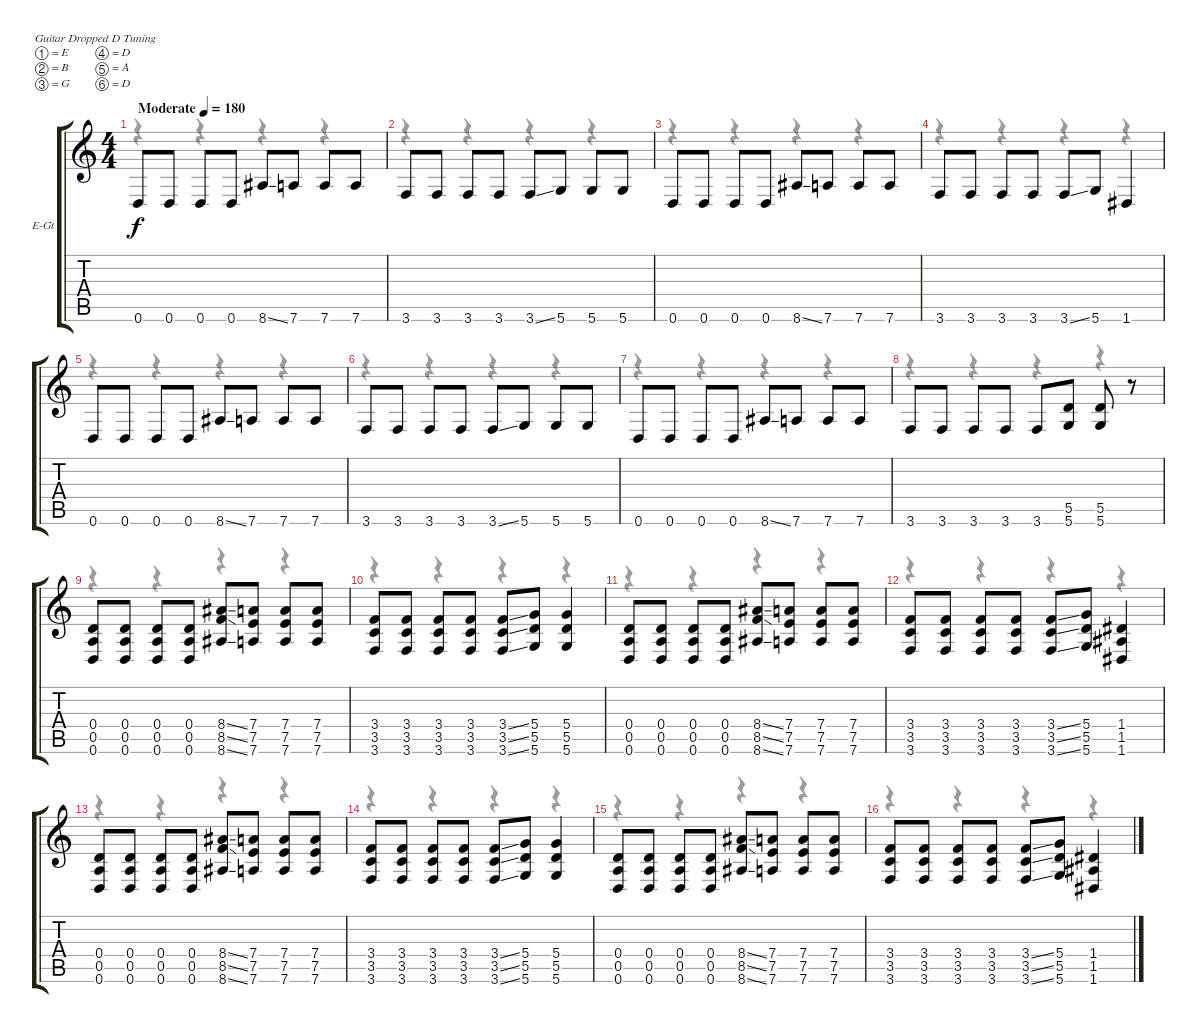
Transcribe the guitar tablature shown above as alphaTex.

\bracketExtendMode groupsimilarinstruments
\firstSystemTrackNameOrientation horizontal
\otherSystemsTrackNameOrientation horizontal
\track ("Æ®ï¿½ï¿½ 1" "E-Gt") {instrument distortionguitar}
\staff {score tabs}
\tuning (E4 B3 G3 D3 A2 D2)
\voice
\ts (4 4)
\beaming (8 2 2 2 2)
\tempo (180 "Moderate")
\clef g2
\ks c
0.6.8{dy f instrument distortionguitar} 0.6.8 0.6.8 0.6.8 8.6{ss}.8 7.6.8 7.6.8 7.6.8 |
3.6.8 3.6.8 3.6.8 3.6.8 3.6{ss}.8 5.6.8 5.6.8 5.6.8 |
0.6.8 0.6.8 0.6.8 0.6.8 8.6{ss}.8 7.6.8 7.6.8 7.6.8 |
3.6.8 3.6.8 3.6.8 3.6.8 3.6{ss}.8 5.6.8 1.6.4 |
0.6.8 0.6.8 0.6.8 0.6.8 8.6{ss}.8 7.6.8 7.6.8 7.6.8 |
3.6.8 3.6.8 3.6.8 3.6.8 3.6{ss}.8 5.6.8 5.6.8 5.6.8 |
0.6.8 0.6.8 0.6.8 0.6.8 8.6{ss}.8 7.6.8 7.6.8 7.6.8 |
3.6.8 3.6.8 3.6.8 3.6.8 3.6.8 (5.5 5.6).8 (5.5 5.6).8 r.8 |
(0.4 0.5 0.6).8 (0.4 0.5 0.6).8 (0.4 0.5 0.6).8 (0.4 0.5 0.6).8 (8.4{ss} 8.5{ss} 8.6{ss}).8 (7.4 7.5 7.6).8 (7.4 7.5 7.6).8 (7.4 7.5 7.6).8 |
(3.4 3.5 3.6).8 (3.4 3.5 3.6).8 (3.4 3.5 3.6).8 (3.4 3.5 3.6).8 (3.4{ss} 3.5{ss} 3.6{ss}).8 (5.4 5.5 5.6).8 (5.4 5.5 5.6).4 |
(0.4 0.5 0.6).8 (0.4 0.5 0.6).8 (0.4 0.5 0.6).8 (0.4 0.5 0.6).8 (8.4{ss} 8.5{ss} 8.6{ss}).8 (7.4 7.5 7.6).8 (7.4 7.5 7.6).8 (7.4 7.5 7.6).8 |
(3.4 3.5 3.6).8 (3.4 3.5 3.6).8 (3.4 3.5 3.6).8 (3.4 3.5 3.6).8 (3.4{ss} 3.5{ss} 3.6{ss}).8 (5.4 5.5 5.6).8 (1.4 1.5 1.6).4 |
(0.4 0.5 0.6).8 (0.4 0.5 0.6).8 (0.4 0.5 0.6).8 (0.4 0.5 0.6).8 (8.4{ss} 8.5{ss} 8.6{ss}).8 (7.4 7.5 7.6).8 (7.4 7.5 7.6).8 (7.4 7.5 7.6).8 |
(3.4 3.5 3.6).8 (3.4 3.5 3.6).8 (3.4 3.5 3.6).8 (3.4 3.5 3.6).8 (3.4{ss} 3.5{ss} 3.6{ss}).8 (5.4 5.5 5.6).8 (5.4 5.5 5.6).4 |
(0.4 0.5 0.6).8 (0.4 0.5 0.6).8 (0.4 0.5 0.6).8 (0.4 0.5 0.6).8 (8.4{ss} 8.5{ss} 8.6{ss}).8 (7.4 7.5 7.6).8 (7.4 7.5 7.6).8 (7.4 7.5 7.6).8 |
(3.4 3.5 3.6).8 (3.4 3.5 3.6).8 (3.4 3.5 3.6).8 (3.4 3.5 3.6).8 (3.4{ss} 3.5{ss} 3.6{ss}).8 (5.4 5.5 5.6).8 (1.4 1.5 1.6).4
\voice
\clef g2
\ottava regular
\simile none
\ks c
r.4{dy mf} r.4 r.4 r.4 |
r.4 r.4 r.4 r.4 |
r.4 r.4 r.4 r.4 |
r.4 r.4 r.4 r.4 |
r.4 r.4 r.4 r.4 |
r.4 r.4 r.4 r.4 |
r.4 r.4 r.4 r.4 |
r.4 r.4 r.4 r.4 |
r.4 r.4 r.4 r.4 |
r.4 r.4 r.4 r.4 |
r.4 r.4 r.4 r.4 |
r.4 r.4 r.4 r.4 |
r.4 r.4 r.4 r.4 |
r.4 r.4 r.4 r.4 |
r.4 r.4 r.4 r.4 |
r.4 r.4 r.4 r.4
